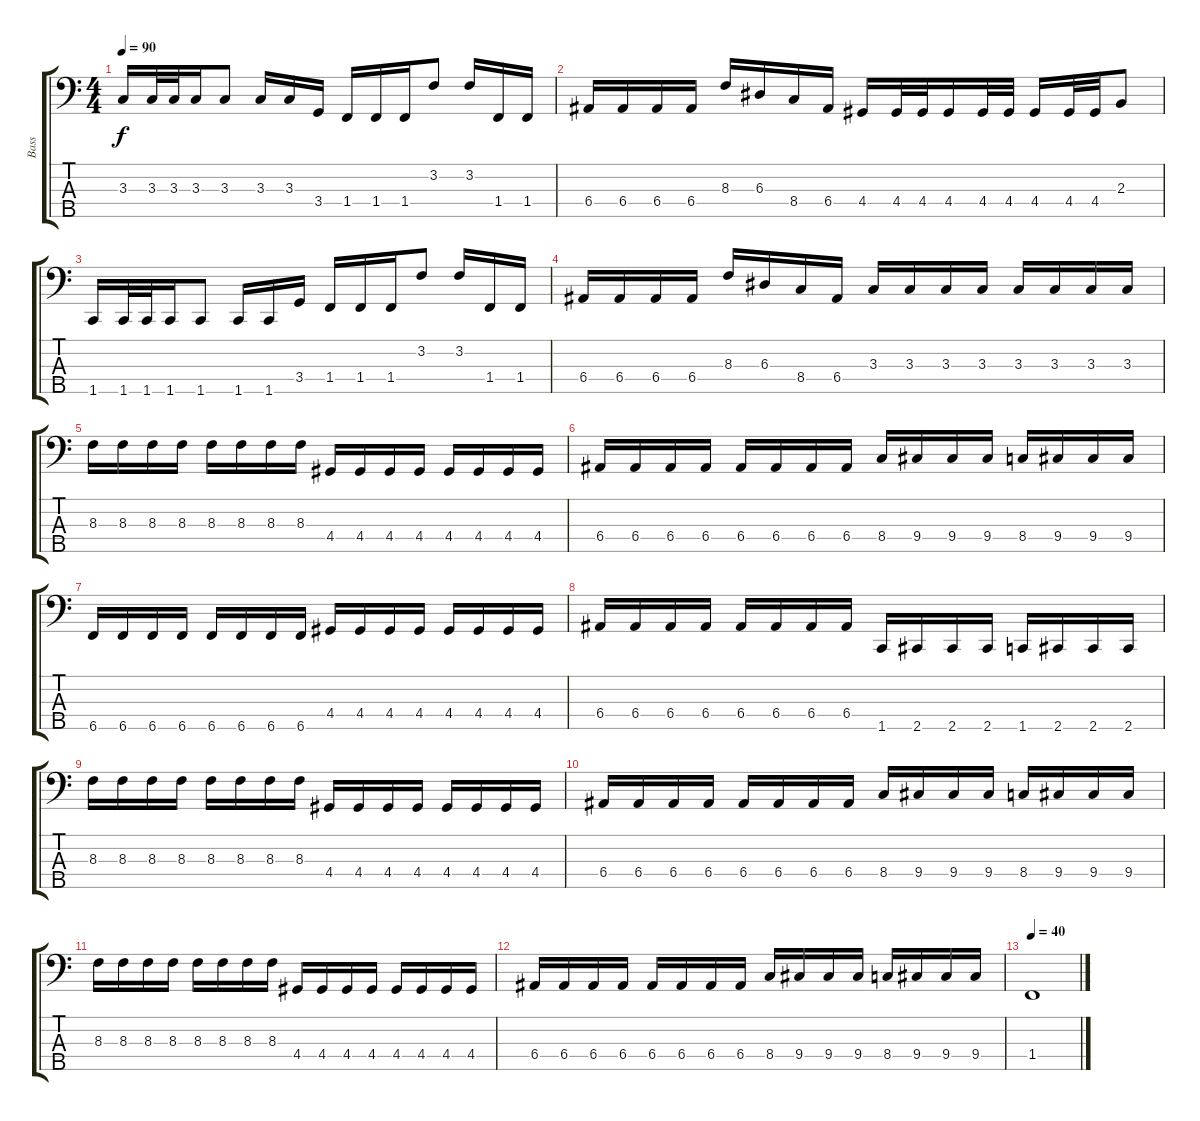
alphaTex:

\track ("Bass" "Bass") {instrument electricbasspick}
\staff {score tabs}
\tuning (G2 D2 A1 E1 B0) {hide}
\ts (4 4)
\tempo 90
\clef f4
\ks c
3.3.16{dy f} 3.3.32 3.3.32 3.3.16 3.3.8 3.3.16 3.3.16 3.4.16 1.4.16 1.4.16 1.4.16 3.2.8 3.2.16 1.4.16 1.4.16 |
6.4.16 6.4.16 6.4.16 6.4.16 8.3.16 6.3.16 8.4.16 6.4.16 4.4.16 4.4.32 4.4.32 4.4.16 4.4.32 4.4.32 4.4.16 4.4.32 4.4.32 2.3.8 |
1.5.16 1.5.32 1.5.32 1.5.16 1.5.8 1.5.16 1.5.16 3.4.16 1.4.16 1.4.16 1.4.16 3.2.8 3.2.16 1.4.16 1.4.16 |
6.4.16 6.4.16 6.4.16 6.4.16 8.3.16 6.3.16 8.4.16 6.4.16 3.3.16 3.3.16 3.3.16 3.3.16 3.3.16 3.3.16 3.3.16 3.3.16 |
8.3.16 8.3.16 8.3.16 8.3.16 8.3.16 8.3.16 8.3.16 8.3.16 4.4.16 4.4.16 4.4.16 4.4.16 4.4.16 4.4.16 4.4.16 4.4.16 |
6.4.16 6.4.16 6.4.16 6.4.16 6.4.16 6.4.16 6.4.16 6.4.16 8.4.16 9.4.16 9.4.16 9.4.16 8.4.16 9.4.16 9.4.16 9.4.16 |
6.5.16 6.5.16 6.5.16 6.5.16 6.5.16 6.5.16 6.5.16 6.5.16 4.4.16 4.4.16 4.4.16 4.4.16 4.4.16 4.4.16 4.4.16 4.4.16 |
6.4.16 6.4.16 6.4.16 6.4.16 6.4.16 6.4.16 6.4.16 6.4.16 1.5.16 2.5.16 2.5.16 2.5.16 1.5.16 2.5.16 2.5.16 2.5.16 |
8.3.16 8.3.16 8.3.16 8.3.16 8.3.16 8.3.16 8.3.16 8.3.16 4.4.16 4.4.16 4.4.16 4.4.16 4.4.16 4.4.16 4.4.16 4.4.16 |
6.4.16 6.4.16 6.4.16 6.4.16 6.4.16 6.4.16 6.4.16 6.4.16 8.4.16 9.4.16 9.4.16 9.4.16 8.4.16 9.4.16 9.4.16 9.4.16 |
8.3.16 8.3.16 8.3.16 8.3.16 8.3.16 8.3.16 8.3.16 8.3.16 4.4.16 4.4.16 4.4.16 4.4.16 4.4.16 4.4.16 4.4.16 4.4.16 |
6.4.16 6.4.16 6.4.16 6.4.16 6.4.16 6.4.16 6.4.16 6.4.16 8.4.16 9.4.16 9.4.16 9.4.16 8.4.16 9.4.16 9.4.16 9.4.16 |
\tempo 40
1.4.1
